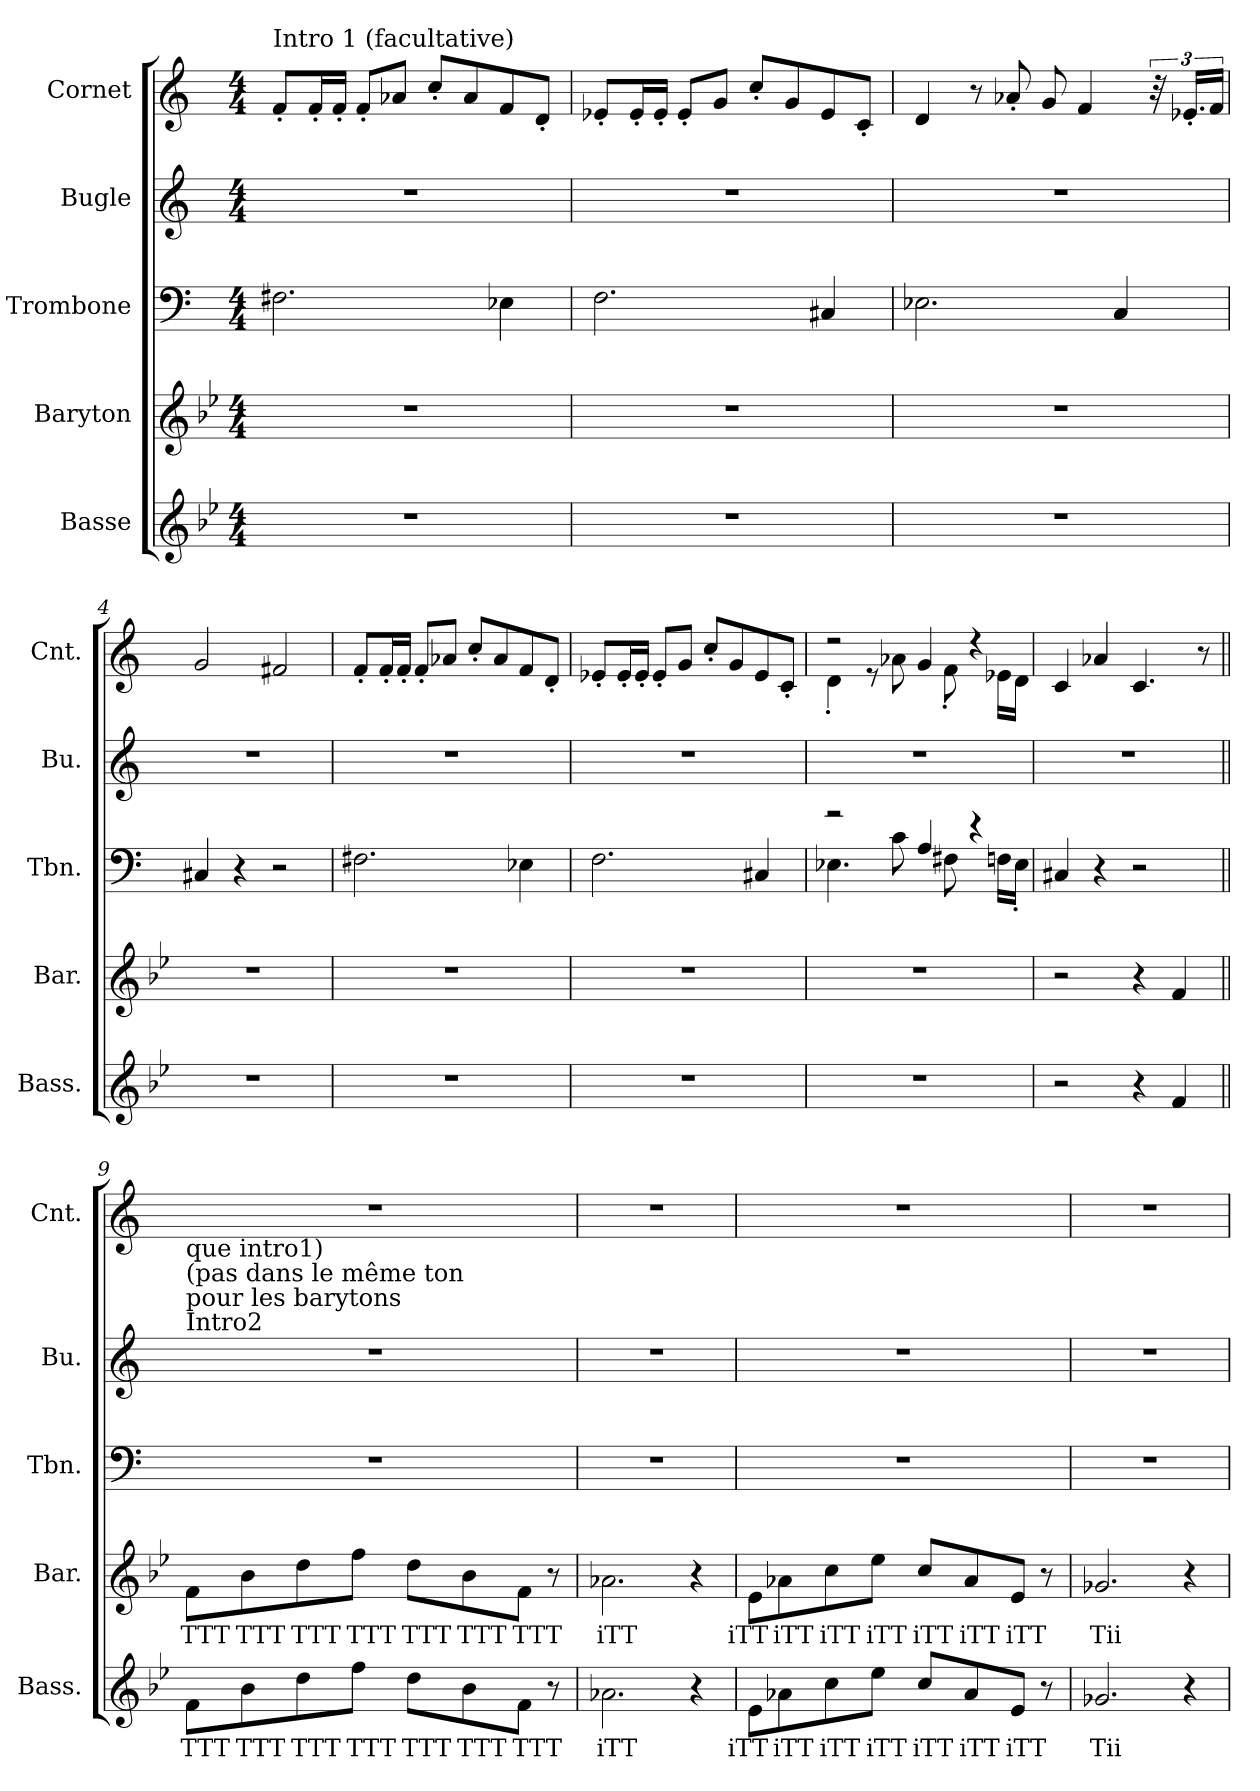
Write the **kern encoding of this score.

**kern	**text	**kern	**text	**kern	**kern	**kern
*part5	*part5	*part4	*part4	*part3	*part2	*part1
*staff5	*staff5	*staff4	*staff4	*staff3	*staff2	*staff1
*I"Basse	*	*I"Baryton	*	*I"Trombone	*I"Bugle	*I"Cornet
*I'Bass.	*	*I'Bar.	*	*I'Tbn.	*I'Bu.	*I'Cnt.
*clefG2	*	*clefG2	*	*clefF4	*clefG2	*clefG2
*ITrd8c14	*	*ITrd8c14	*	*	*ITrd1c2	*ITrd1c2
*k[b-e-]	*	*k[b-e-]	*	*k[]	*k[b-e-]	*k[b-e-]
*M4/4	*	*M4/4	*	*M4/4	*M4/4	*M4/4
*MM100	*	*MM100	*	*MM100	*MM100	*MM100
=1	=1	=1	=1	=1	=1	=1
!	!	!	!	!	!	!LO:TX:a:t=Intro 1 (facultative)
1r	.	1r	.	2.F#X\	1r	8e-'/L
.	.	.	.	.	.	16e-'/L
.	.	.	.	.	.	16e-'/JJ
.	.	.	.	.	.	8e-'/L
.	.	.	.	.	.	8g-X/J
.	.	.	.	.	.	8b-'/L
.	.	.	.	.	.	8g-/
.	.	.	.	4E-X\	.	8e-/
.	.	.	.	.	.	8c'/J
=2	=2	=2	=2	=2	=2	=2
1r	.	1r	.	2.F\	1r	8d-X'/L
.	.	.	.	.	.	16d-'/L
.	.	.	.	.	.	16d-'/JJ
.	.	.	.	.	.	8d-'/L
.	.	.	.	.	.	8f/J
.	.	.	.	.	.	8b-'/L
.	.	.	.	.	.	8f/
.	.	.	.	4C#X/	.	8d-/
.	.	.	.	.	.	8B-'/J
=3	=3	=3	=3	=3	=3	=3
1r	.	1r	.	2.E-X\	1r	4c/
.	.	.	.	.	.	8r
.	.	.	.	.	.	8g-X'/
.	.	.	.	.	.	8f/
.	.	.	.	.	.	4e-/
.	.	.	.	4C/	.	.
.	.	.	.	.	.	48r
.	.	.	.	.	.	24.d-X'/LL
.	.	.	.	.	.	24e-/JJ
=4	=4	=4	=4	=4	=4	=4
1r	.	1r	.	4C#X/	1r	2f/
.	.	.	.	4r	.	.
.	.	.	.	2r	.	2en/
!!LO:LB:g=z
=5	=5	=5	=5	=5	=5	=5
1r	.	1r	.	2.F#X\	1r	8e-'/L
.	.	.	.	.	.	16e-'/L
.	.	.	.	.	.	16e-'/JJ
.	.	.	.	.	.	8e-'/L
.	.	.	.	.	.	8g-X/J
.	.	.	.	.	.	8b-'/L
.	.	.	.	.	.	8g-/
.	.	.	.	4E-X\	.	8e-/
.	.	.	.	.	.	8c'/J
=6	=6	=6	=6	=6	=6	=6
1r	.	1r	.	2.F\	1r	8d-X'/L
.	.	.	.	.	.	16d-'/L
.	.	.	.	.	.	16d-'/JJ
.	.	.	.	.	.	8d-'/L
.	.	.	.	.	.	8f/J
.	.	.	.	.	.	8b-'/L
.	.	.	.	.	.	8f/
.	.	.	.	4C#X/	.	8d-/
.	.	.	.	.	.	8B-'/J
=7	=7	=7	=7	=7	=7	=7
*	*	*	*	*^	*	*^
1r	.	1r	.	2r	4.E-X\	1r	2r	4c'\
.	.	.	.	.	.	.	.	8r
.	.	.	.	.	8c\	.	.	8g-X\
.	.	.	.	4A/	8ryy	.	4f/	8ryy
.	.	.	.	.	8F#X\	.	.	8e-'\
.	.	.	.	4r	8ryy	.	4r	8ryy
.	.	.	.	.	16Fn\LL	.	.	16d-X\LL
.	.	.	.	.	16E-'\JJ	.	.	16c\JJ
=8	=8	=8	=8	=8	=8	=8	=8	=8
!	!	!	!	!	!	!	!LO:TX:a:t=evt.	!
!	!	!	!	!	!	!	!LO:TX:a:t=sauter à	!
!	!	!	!	!	!	!	!LO:TX:a:t=mesure 16	!
*	*	*	*	*v	*v	*	*v	*v
2r	.	2r	.	4C#X/	1r	4B-/
.	.	.	.	4r	.	4g-X/
4r	.	4r	.	2r	.	4.B-/
4F/	.	4F/	.	.	.	.
.	.	.	.	.	.	8r
!!LO:PB:g=z
=9||	=9||	=9||	=9||	=9||	=9||	=9||
*	*	*	*	*	*	*MM80
!	!	!	!	!	!LO:TX:a:t=Intro2	!
!	!	!	!	!	!LO:TX:a:t=pour les barytons	!
!	!	!	!	!	!LO:TX:a:t=(pas dans le même ton	!
!	!	!	!	!	!LO:TX:a:t=que intro1)	!
!	!LO:LY:b	!	!LO:LY:b	!	!	!
8F\L	TTT	8F\L	TTT	1r	1r	1r
!	!LO:LY:b	!	!LO:LY:b	!	!	!
8B-\	TTT	8B-\	TTT	.	.	.
!	!LO:LY:b	!	!LO:LY:b	!	!	!
8d\	TTT	8d\	TTT	.	.	.
!	!LO:LY:b	!	!LO:LY:b	!	!	!
8f\J	TTT	8f\J	TTT	.	.	.
!	!LO:LY:b	!	!LO:LY:b	!	!	!
8d\L	TTT	8d\L	TTT	.	.	.
!	!LO:LY:b	!	!LO:LY:b	!	!	!
8B-\	TTT	8B-\	TTT	.	.	.
!	!LO:LY:b	!	!LO:LY:b	!	!	!
8F\J	TTT	8F\J	TTT	.	.	.
8r	.	8r	.	.	.	.
=10	=10	=10	=10	=10	=10	=10
!	!LO:LY:b	!	!LO:LY:b	!	!	!
2.A-X\	iTT	2.A-X\	iTT	1r	1r	1r
4r	.	4r	.	.	.	.
=11	=11	=11	=11	=11	=11	=11
!	!LO:LY:b	!	!LO:LY:b	!	!	!
8E-\L	iTT	8E-\L	iTT	1r	1r	1r
!	!LO:LY:b	!	!LO:LY:b	!	!	!
8A-X\	iTT	8A-X\	iTT	.	.	.
!	!LO:LY:b	!	!LO:LY:b	!	!	!
8c\	iTT	8c\	iTT	.	.	.
!	!LO:LY:b	!	!LO:LY:b	!	!	!
8e-\J	iTT	8e-\J	iTT	.	.	.
!	!LO:LY:b	!	!LO:LY:b	!	!	!
8c/L	iTT	8c/L	iTT	.	.	.
!	!LO:LY:b	!	!LO:LY:b	!	!	!
8A-/	iTT	8A-/	iTT	.	.	.
!	!LO:LY:b	!	!LO:LY:b	!	!	!
8E-/J	iTT	8E-/J	iTT	.	.	.
8r	.	8r	.	.	.	.
=12	=12	=12	=12	=12	=12	=12
!	!LO:LY:b	!	!LO:LY:b	!	!	!
2.G-X/	Tii	2.G-X/	Tii	1r	1r	1r
4r	.	4r	.	.	.	.
=	=	=	=	=	=	=
*-	*-	*-	*-	*-	*-	*-
